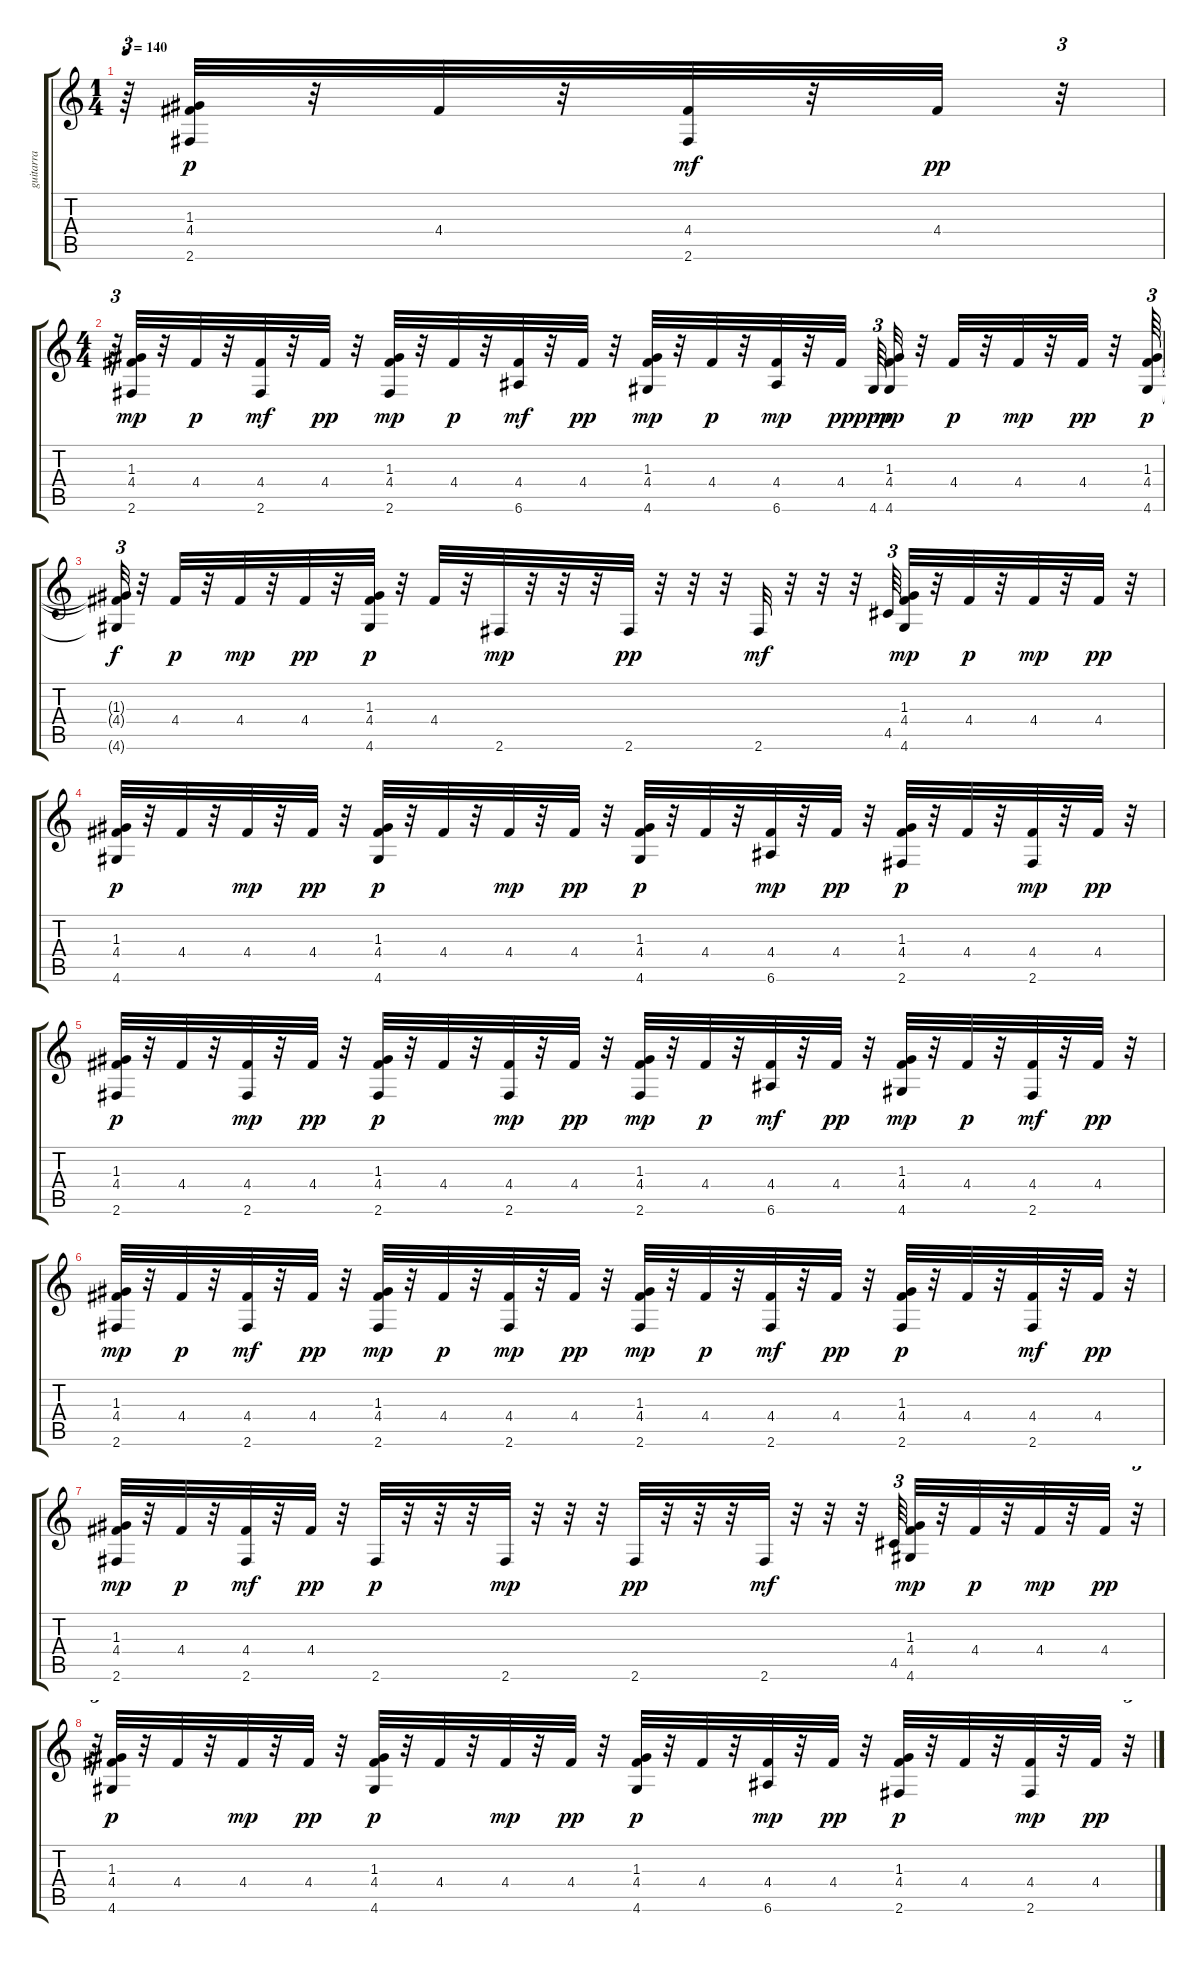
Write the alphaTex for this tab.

\track ("guitarra" "guitarra") {instrument acousticguitarsteel}
\staff {score tabs}
\tuning (E4 B3 G3 D3 A2 E2) {hide}
\ts (1 4)
\tempo 140
\clef g2
\ks c
r.64{tu (3 2) dy pp} (1.3 4.4 2.6).32{dy p} r.32 4.4.32 r.32 (4.4 2.6).32{dy mf} r.32 4.4.32{dy pp} r.32{tu (3 2)} |
\ts (4 4)
r.64{tu (3 2)} (1.3 4.4 2.6).32{dy mp} r.32 4.4.32{dy p} r.32 (4.4 2.6).32{dy mf} r.32 4.4.32{dy pp} r.32 (1.3 4.4 2.6).32{dy mp} r.32 4.4.32{dy p} r.32 (4.4 6.6).32{dy mf} r.32 4.4.32{dy pp} r.32 (1.3 4.4 4.6).32{dy mp} r.32 4.4.32{dy p} r.32 (4.4 6.6).32{dy mp} r.32 4.4.32{dy pp beam splitsecondary} 4.6.64{tu (3 2) dy ppp} (1.3 4.4 4.6).32{dy mp} r.32 4.4.32{dy p} r.32 4.4.32{dy mp} r.32 4.4.32{dy pp} r.32 (1.3 4.4 4.6).64{tu (3 2) dy p} |
(1.3{t} 4.4{t} 4.6{t}).32{tu (3 2) dy f} r.32 4.4.32{dy p} r.32 4.4.32{dy mp} r.32 4.4.32{dy pp} r.32 (1.3 4.4 4.6).32{dy p} r.32 4.4.32 r.32 2.6.32{dy mp} r.32 r.32 r.32 2.6.32{dy pp} r.32 r.32 r.32 2.6.32{dy mf} r.32 r.32 r.32 4.5.64{tu (3 2)} (1.3 4.4 4.6).32{dy mp} r.32 4.4.32{dy p} r.32 4.4.32{dy mp} r.32 4.4.32{dy pp} r.32 |
(1.3 4.4 4.6).32{dy p} r.32 4.4.32 r.32 4.4.32{dy mp} r.32 4.4.32{dy pp} r.32 (1.3 4.4 4.6).32{dy p} r.32 4.4.32 r.32 4.4.32{dy mp} r.32 4.4.32{dy pp} r.32 (1.3 4.4 4.6).32{dy p} r.32 4.4.32 r.32 (4.4 6.6).32{dy mp} r.32 4.4.32{dy pp} r.32 (1.3 4.4 2.6).32{dy p} r.32 4.4.32 r.32 (4.4 2.6).32{dy mp} r.32 4.4.32{dy pp} r.32 |
(1.3 4.4 2.6).32{dy p} r.32 4.4.32 r.32 (4.4 2.6).32{dy mp} r.32 4.4.32{dy pp} r.32 (1.3 4.4 2.6).32{dy p} r.32 4.4.32 r.32 (4.4 2.6).32{dy mp} r.32 4.4.32{dy pp} r.32 (1.3 4.4 2.6).32{dy mp} r.32 4.4.32{dy p} r.32 (4.4 6.6).32{dy mf} r.32 4.4.32{dy pp} r.32 (1.3 4.4 4.6).32{dy mp} r.32 4.4.32{dy p} r.32 (4.4 2.6).32{dy mf} r.32 4.4.32{dy pp} r.32 |
(1.3 4.4 2.6).32{dy mp} r.32 4.4.32{dy p} r.32 (4.4 2.6).32{dy mf} r.32 4.4.32{dy pp} r.32 (1.3 4.4 2.6).32{dy mp} r.32 4.4.32{dy p} r.32 (4.4 2.6).32{dy mp} r.32 4.4.32{dy pp} r.32 (1.3 4.4 2.6).32{dy mp} r.32 4.4.32{dy p} r.32 (4.4 2.6).32{dy mf} r.32 4.4.32{dy pp} r.32 (1.3 4.4 2.6).32{dy p} r.32 4.4.32 r.32 (4.4 2.6).32{dy mf} r.32 4.4.32{dy pp} r.32 |
(1.3 4.4 2.6).32{dy mp} r.32 4.4.32{dy p} r.32 (4.4 2.6).32{dy mf} r.32 4.4.32{dy pp} r.32 2.6.32{dy p} r.32 r.32 r.32 2.6.32{dy mp} r.32 r.32 r.32 2.6.32{dy pp} r.32 r.32 r.32 2.6.32{dy mf} r.32 r.32 r.32 4.5.64{tu (3 2)} (1.3 4.4 4.6).32{dy mp} r.32 4.4.32{dy p} r.32 4.4.32{dy mp} r.32 4.4.32{dy pp} r.32{tu (3 2)} |
r.64{tu (3 2)} (1.3 4.4 4.6).32{dy p} r.32 4.4.32 r.32 4.4.32{dy mp} r.32 4.4.32{dy pp} r.32 (1.3 4.4 4.6).32{dy p} r.32 4.4.32 r.32 4.4.32{dy mp} r.32 4.4.32{dy pp} r.32 (1.3 4.4 4.6).32{dy p} r.32 4.4.32 r.32 (4.4 6.6).32{dy mp} r.32 4.4.32{dy pp} r.32 (1.3 4.4 2.6).32{dy p} r.32 4.4.32 r.32 (4.4 2.6).32{dy mp} r.32 4.4.32{dy pp} r.32{tu (3 2)}
